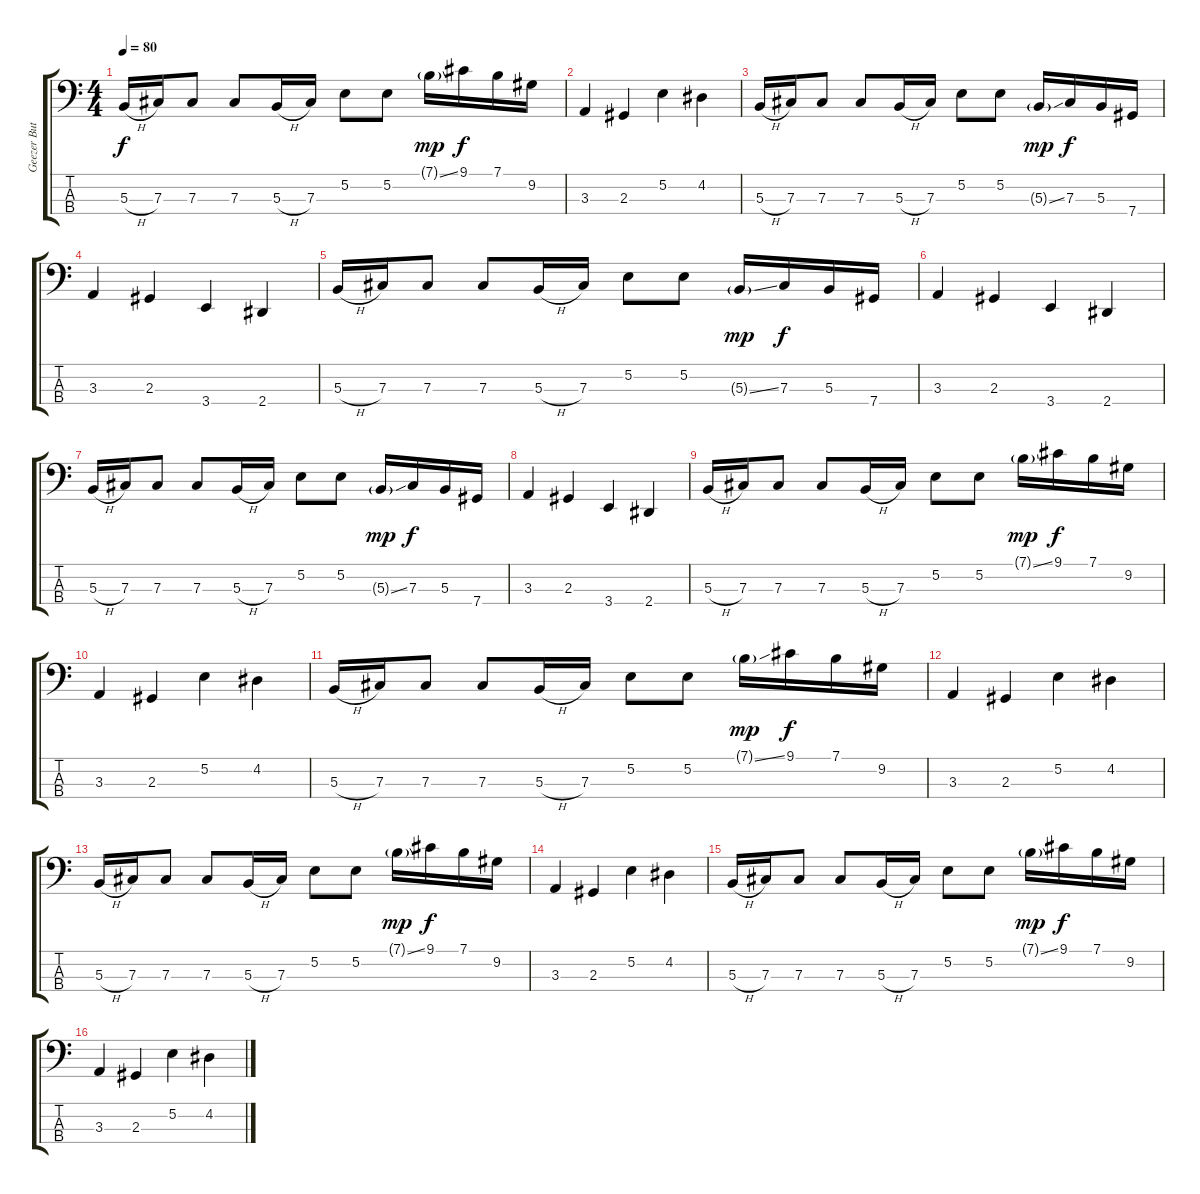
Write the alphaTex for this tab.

\track ("Geezer Butler" "Geezer But") {instrument electricbassfinger}
\staff {score tabs}
\tuning (E2 B1 Gb1 Db1) {hide}
\ts (4 4)
\tempo 80
\clef f4
\ks c
5.3{h}.16{dy f} 7.3.16 7.3.8 7.3.8 5.3{h}.16 7.3.16 5.2.8 5.2.8 7.1{ss g}.16{dy mp} 9.1.16{dy f} 7.1.16 9.2.16 |
3.3.4 2.3.4 5.2.4 4.2.4 |
5.3{h}.16 7.3.16 7.3.8 7.3.8 5.3{h}.16 7.3.16 5.2.8 5.2.8 5.3{ss g}.16{dy mp} 7.3.16{dy f} 5.3.16 7.4.16 |
3.3.4 2.3.4 3.4.4 2.4.4 |
5.3{h}.16 7.3.16 7.3.8 7.3.8 5.3{h}.16 7.3.16 5.2.8 5.2.8 5.3{ss g}.16{dy mp} 7.3.16{dy f} 5.3.16 7.4.16 |
3.3.4 2.3.4 3.4.4 2.4.4 |
5.3{h}.16 7.3.16 7.3.8 7.3.8 5.3{h}.16 7.3.16 5.2.8 5.2.8 5.3{ss g}.16{dy mp} 7.3.16{dy f} 5.3.16 7.4.16 |
3.3.4 2.3.4 3.4.4 2.4.4 |
5.3{h}.16 7.3.16 7.3.8 7.3.8 5.3{h}.16 7.3.16 5.2.8 5.2.8 7.1{ss g}.16{dy mp} 9.1.16{dy f} 7.1.16 9.2.16 |
3.3.4 2.3.4 5.2.4 4.2.4 |
5.3{h}.16 7.3.16 7.3.8 7.3.8 5.3{h}.16 7.3.16 5.2.8 5.2.8 7.1{ss g}.16{dy mp} 9.1.16{dy f} 7.1.16 9.2.16 |
3.3.4 2.3.4 5.2.4 4.2.4 |
5.3{h}.16 7.3.16 7.3.8 7.3.8 5.3{h}.16 7.3.16 5.2.8 5.2.8 7.1{ss g}.16{dy mp} 9.1.16{dy f} 7.1.16 9.2.16 |
3.3.4 2.3.4 5.2.4 4.2.4 |
5.3{h}.16{volume 0} 7.3.16 7.3.8 7.3.8 5.3{h}.16 7.3.16 5.2.8 5.2.8 7.1{ss g}.16{dy mp} 9.1.16{dy f} 7.1.16 9.2.16 |
3.3.4 2.3.4 5.2.4 4.2.4
